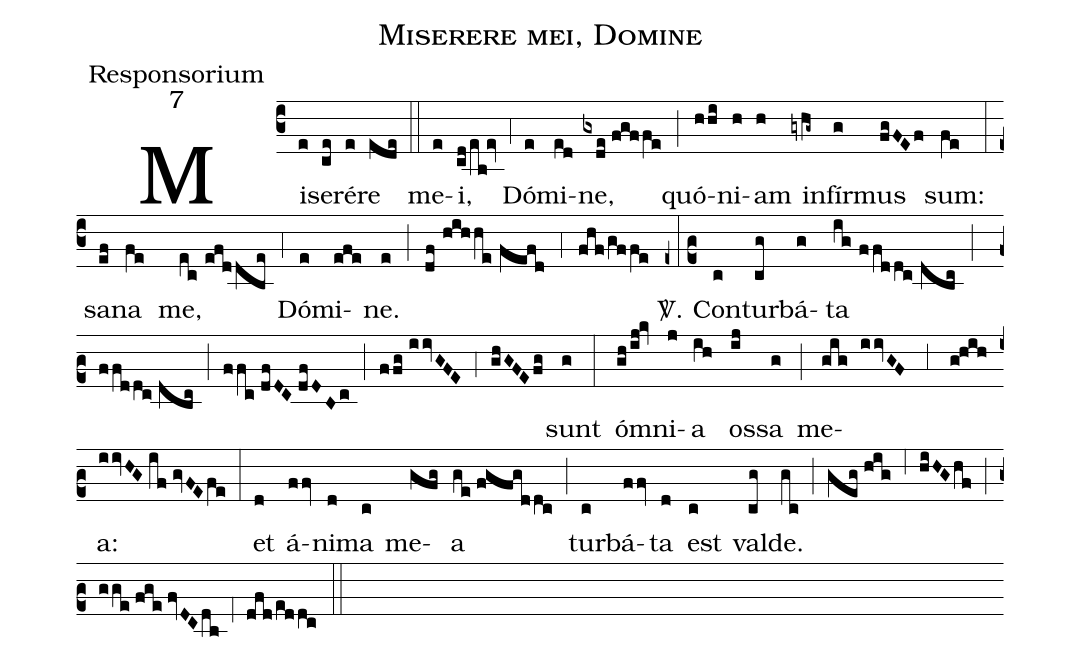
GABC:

name:Miserere mei, Domine;
office-part:Responsorium;
mode:7;
%%
(c3) Mi(e)se(ce)ré(e)re(ede) (::)
me(e)i,(cd/eb!ev) (,4) Dó(e)mi(ed)ne,(gxde//fgffe) (;) quó(hhi)ni(h)am(h) in(gyhg~)fír(g)mus(fgFEf) sum:(fe) (:)
sa(ef)na(fe) me,(ec//efddbe) (,4) Dó(e)mi(efe)ne.(e) (;) (df//hihhe//fefd) (,4) (fhf/gffe)
<sp>V/</sp>.(z0:c2) Con(c)tur(cg)bá(g)ta(ig//ffddc//dbc) (;) (ffddc//dbc) (;) (ffc//dfDC//dfDBc) (;) (ffg//iivGFE) (,4) (ghGFE/fg) sunt(g) (:)
ó(gh/ij!kv)mni(j)a(ih) os(ij)sa(g) (;) me(gig iivGF,3g!hih)a:(iivHG//if//gvFE/fe) (:)
et(d) á(ffv)ni(d)ma(c) me(gfg)a(ge//fgfgddc) (;) tur(c)bá(ffv)ta(d) est(c) val(cg)de.(gc) (;) (geg//hig) (,6) (hiHG/hf) (;) (gge//fge//fvDC/db) (,2) (dfd/eddc) (::)
